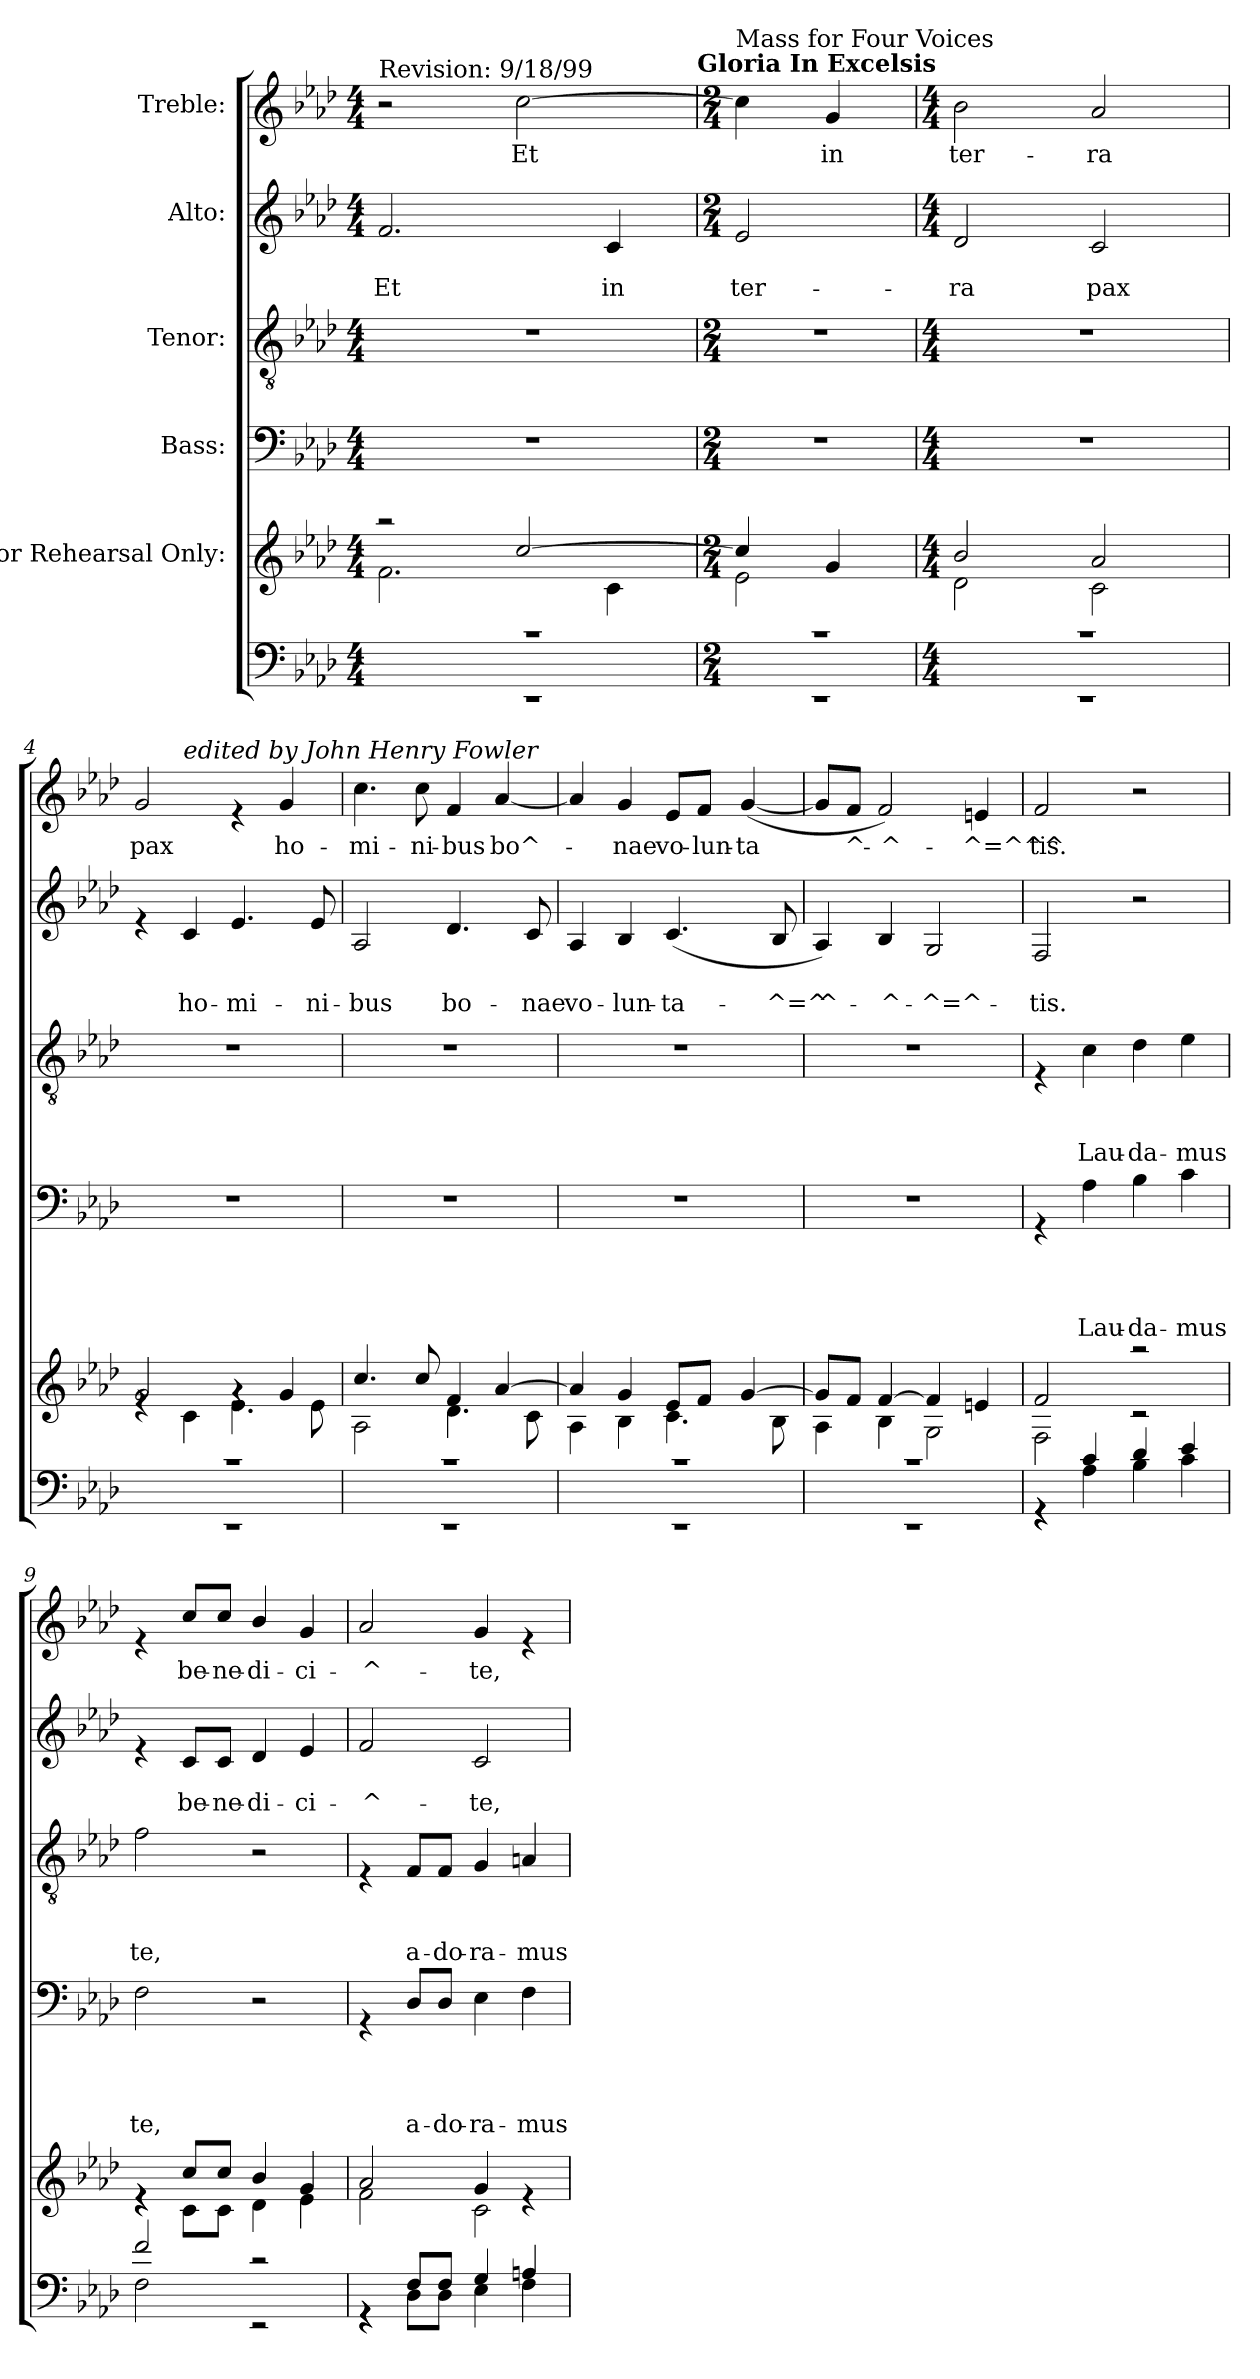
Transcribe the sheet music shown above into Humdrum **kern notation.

**kern	**kern	**kern	**text	**text	**text	**text	**kern	**text	**text	**text	**kern	**text	**text	**kern	**text
*part6	*part5	*part4	*part4	*part4	*part4	*part4	*part3	*part3	*part3	*part3	*part2	*part2	*part2	*part1	*part1
*staff6	*staff5	*staff4	*staff4	*staff4	*staff4	*staff4	*staff3	*staff3	*staff3	*staff3	*staff2	*staff2	*staff2	*staff1	*staff1
*	*I"For Rehearsal Only:	*I"Bass:	*	*	*	*	*I"Tenor:	*	*	*	*I"Alto:	*	*	*I"Treble:	*
*clefF4	*clefG2	*clefF4	*	*	*	*	*clefGv2	*	*	*	*clefG2	*	*	*clefG2	*
*k[b-e-a-d-]	*k[b-e-a-d-]	*k[b-e-a-d-]	*	*	*	*	*k[b-e-a-d-]	*	*	*	*k[b-e-a-d-]	*	*	*k[b-e-a-d-]	*
*A-:	*A-:	*A-:	*	*	*	*	*A-:	*	*	*	*A-:	*	*	*A-:	*
*M4/4	*M4/4	*M4/4	*	*	*	*	*M4/4	*	*	*	*M4/4	*	*	*M4/4	*
=1	=1	=1	=1	=1	=1	=1	=1	=1	=1	=1	=1	=1	=1	=1	=1
*^	*^	*	*	*	*	*	*	*	*	*	*	*	*	*	*
!	!	!	!	!	!	!	!	!	!	!	!	!	!	!	!	!LO:TX:a:t=Revision&colon;  9/18/99	!
!	!	!	!	!	!	!	!	!	!	!	!	!	!	!	!LO:LY:b	!	!
1rc	1rEE	2raa	2.f\	1r	.	.	.	.	1r	.	.	.	2.f/	.	Et	2r	.
!	!	!	!	!	!	!	!	!	!	!	!	!	!	!	!	!	!LO:LY:b
.	.	[<2cc/	.	.	.	.	.	.	.	.	.	.	.	.	.	[>2cc\	Et
!	!	!	!	!	!	!	!	!	!	!	!	!	!	!	!LO:LY:b	!	!
.	.	.	4c\	.	.	.	.	.	.	.	.	.	4c/	.	in	.	.
!	!	!	!	!	!	!	!	!	!	!	!	!	!	!	!	!LO:TX:a:B:t=Gloria In Excelsis	!
=2	=2	=2	=2	=2	=2	=2	=2	=2	=2	=2	=2	=2	=2	=2	=2	=2	=2
*M2/4	*	*M2/4	*	*M2/4	*	*	*	*	*M2/4	*	*	*	*M2/4	*	*	*M2/4	*
!	!	!	!	!	!	!	!	!	!	!	!	!	!	!	!	!LO:TX:a:t=Mass for Four Voices	!
!	!	!	!	!	!	!	!	!	!	!	!	!	!	!	!LO:LY:b	!	!
2rc	2rEE	4cc/]	2e-\	2r	.	.	.	.	2r	.	.	.	2e-/	.	ter-	4cc\]	.
!	!	!	!	!	!	!	!	!	!	!	!	!	!	!	!	!	!LO:LY:b
.	.	4g/	.	.	.	.	.	.	.	.	.	.	.	.	.	4g/	in
=3	=3	=3	=3	=3	=3	=3	=3	=3	=3	=3	=3	=3	=3	=3	=3	=3	=3
*M4/4	*	*M4/4	*	*M4/4	*	*	*	*	*M4/4	*	*	*	*M4/4	*	*	*M4/4	*
!	!	!	!	!	!	!	!	!	!	!	!	!	!	!	!LO:LY:b	!	!LO:LY:b
1rc	1rEE	2b-/	2d-\	1r	.	.	.	.	1r	.	.	.	2d-/	.	-ra	2b-\	ter-
!	!	!	!	!	!	!	!	!	!	!	!	!	!	!	!LO:LY:b	!	!LO:LY:b
.	.	2a-/	2c\	.	.	.	.	.	.	.	.	.	2c/	.	pax	2a-/	-ra
=4	=4	=4	=4	=4	=4	=4	=4	=4	=4	=4	=4	=4	=4	=4	=4	=4	=4
!	!	!	!	!	!	!	!	!	!	!	!	!	!	!	!	!	!LO:LY:b
*	*	*	*	*	*	*	*	*	*	*	*	*	*	*	*	*^	*
1rc	1rEE	2g/	4re	1r	.	.	.	.	1r	.	.	.	4re	.	.	2g/	4ryy	pax
!	!	!	!	!	!	!	!	!	!	!	!	!	!	!	!	!	!LO:TX:a:i:t=edited by John Henry Fowler	!
!	!	!	!	!	!	!	!	!	!	!	!	!	!	!	!LO:LY:b	!	!	!
.	.	.	4c\	.	.	.	.	.	.	.	.	.	4c/	.	ho-	.	2.ryy	.
!	!	!	!	!	!	!	!	!	!	!	!	!	!	!	!LO:LY:b	!	!	!
.	.	4rf	4.e-\	.	.	.	.	.	.	.	.	.	4.e-/	.	-mi-	4re	.	.
!	!	!	!	!	!	!	!	!	!	!	!	!	!	!	!	!	!	!LO:LY:b
.	.	4g/	.	.	.	.	.	.	.	.	.	.	.	.	.	4g/	.	ho-
!	!	!	!	!	!	!	!	!	!	!	!	!	!	!	!LO:LY:b	!	!	!
.	.	.	8e-\	.	.	.	.	.	.	.	.	.	8e-/	.	-ni-	.	.	.
=5	=5	=5	=5	=5	=5	=5	=5	=5	=5	=5	=5	=5	=5	=5	=5	=5	=5	=5
!	!	!	!	!	!	!	!	!	!	!	!	!	!	!	!	!LO:TX:a:B:t=William Byrd	!	!
!	!	!	!	!	!	!	!	!	!	!	!	!	!	!	!	!LO:TX:a:t=( 1543 - 1623 )	!	!
!	!	!	!	!	!	!	!	!	!	!	!	!	!	!	!LO:LY:b	!	!	!LO:LY:b
*	*	*	*	*	*	*	*	*	*	*	*	*	*	*	*	*v	*v	*
1rc	1rEE	4.cc/	2A-\	1r	.	.	.	.	1r	.	.	.	2A-/	.	-bus	4.cc\	-mi-
!	!	!	!	!	!	!	!	!	!	!	!	!	!	!	!	!	!LO:LY:b
.	.	8cc/	.	.	.	.	.	.	.	.	.	.	.	.	.	8cc\	-ni-
!	!	!	!	!	!	!	!	!	!	!	!	!	!	!	!LO:LY:b	!	!LO:LY:b
.	.	4f/	4.d-\	.	.	.	.	.	.	.	.	.	4.d-/	.	bo-	4f/	-bus
!	!	!	!	!	!	!	!	!	!	!	!	!	!	!	!	!	!LO:LY:b
.	.	[<4a-/	.	.	.	.	.	.	.	.	.	.	.	.	.	[<4a-/	bo^-
!	!	!	!	!	!	!	!	!	!	!	!	!	!	!	!LO:LY:b	!	!
.	.	.	8c\	.	.	.	.	.	.	.	.	.	8c/	.	-nae	.	.
!!LO:LB:g=z
=6	=6	=6	=6	=6	=6	=6	=6	=6	=6	=6	=6	=6	=6	=6	=6	=6	=6
!	!	!	!	!	!	!	!	!	!	!	!	!	!	!	!LO:LY:b	!	!
1rc	1rEE	4a-/]	4A-\	1r	.	.	.	.	1r	.	.	.	4A-/	.	vo-	4a-/]	.
!	!	!	!	!	!	!	!	!	!	!	!	!	!	!	!LO:LY:b	!	!LO:LY:b
.	.	4g/	4B-\	.	.	.	.	.	.	.	.	.	4B-/	.	-lun-	4g/	-nae
!	!	!	!	!	!	!	!	!	!	!	!	!	!	!	!LO:LY:b	!	!LO:LY:b
.	.	8e-/L	4.c\	.	.	.	.	.	.	.	.	.	(<4.c/	.	-ta-	8e-/L	vo-
!	!	!	!	!	!	!	!	!	!	!	!	!	!	!	!	!	!LO:LY:b
.	.	8f/J	.	.	.	.	.	.	.	.	.	.	.	.	.	8f/J	-lun-
!	!	!	!	!	!	!	!	!	!	!	!	!	!	!	!	!	!LO:LY:b
.	.	[<4g/	.	.	.	.	.	.	.	.	.	.	.	.	.	(<[<4g/	-ta
!	!	!	!	!	!	!	!	!	!	!	!	!	!	!	!LO:LY:b	!	!
.	.	.	8B-\	.	.	.	.	.	.	.	.	.	8B-/	.	-^=^	.	.
=7	=7	=7	=7	=7	=7	=7	=7	=7	=7	=7	=7	=7	=7	=7	=7	=7	=7
!	!	!	!	!	!	!	!	!	!	!	!	!	!	!	!LO:LY:b	!	!
1rc	1rEE	8g/L]	4A-\	1r	.	.	.	.	1r	.	.	.	4A-/)	.	^-	8g/L]	.
!	!	!	!	!	!	!	!	!	!	!	!	!	!	!	!	!	!LO:LY:b
.	.	8f/J	.	.	.	.	.	.	.	.	.	.	.	.	.	8f/J	^-
!	!	!	!	!	!	!	!	!	!	!	!	!	!	!	!LO:LY:b	!	!LO:LY:b
.	.	[<4f/	4B-\	.	.	.	.	.	.	.	.	.	4B-/	.	-^-	2f/)	-^-
!	!	!	!	!	!	!	!	!	!	!	!	!	!	!	!LO:LY:b	!	!
.	.	4f/]	2G\	.	.	.	.	.	.	.	.	.	2G/	.	-^=^-	.	.
!	!	!	!	!	!	!	!	!	!	!	!	!	!	!	!	!	!LO:LY:b
.	.	4en/	.	.	.	.	.	.	.	.	.	.	.	.	.	4en/	-^=^^^
=8	=8	=8	=8	=8	=8	=8	=8	=8	=8	=8	=8	=8	=8	=8	=8	=8	=8
!	!	!	!	!	!	!	!	!	!	!	!	!	!	!	!LO:LY:b	!	!LO:LY:b
4rGG	4rGG	2f/	2F\	4rGG	.	.	.	.	4rE	.	.	.	2F/	.	-tis.	2f/	tis.
!	!	!	!	!	!	!	!	!LO:LY:b	!	!	!	!LO:LY:b	!	!	!	!	!
4c/	4A-\	.	.	4A-\	.	.	.	Lau-	4c\	.	.	Lau-	.	.	.	.	.
!	!	!	!	!	!	!	!	!LO:LY:b	!	!	!	!LO:LY:b	!	!	!	!	!
4d-/	4B-\	2raa	2rc	4B-\	.	.	.	-da-	4d-\	.	.	-da-	2r	.	.	2r	.
!	!	!	!	!	!	!	!	!LO:LY:b	!	!	!	!LO:LY:b	!	!	!	!	!
4e-/	4c\	.	.	4c\	.	.	.	-mus	4e-\	.	.	-mus	.	.	.	.	.
=9	=9	=9	=9	=9	=9	=9	=9	=9	=9	=9	=9	=9	=9	=9	=9	=9	=9
!	!	!	!	!	!	!	!	!LO:LY:b	!	!	!	!LO:LY:b	!	!	!	!	!
2f/	2F\	4re	4re	2F\	.	.	.	te,	2f\	.	.	te,	4re	.	.	4re	.
!	!	!	!	!	!	!	!	!	!	!	!	!	!	!	!LO:LY:b	!	!LO:LY:b
.	.	8cc/L	8c\L	.	.	.	.	.	.	.	.	.	8c/L	.	be-	8cc/L	be-
!	!	!	!	!	!	!	!	!	!	!	!	!	!	!	!LO:LY:b	!	!LO:LY:b
.	.	8cc/J	8c\J	.	.	.	.	.	.	.	.	.	8c/J	.	-ne-	8cc/J	-ne-
!	!	!	!	!	!	!	!	!	!	!	!	!	!	!	!LO:LY:b	!	!LO:LY:b
2rc	2rEE	4b-/	4d-\	2r	.	.	.	.	2r	.	.	.	4d-/	.	-di-	4b-/	-di-
!	!	!	!	!	!	!	!	!	!	!	!	!	!	!	!LO:LY:b	!	!LO:LY:b
.	.	4g/	4e-\	.	.	.	.	.	.	.	.	.	4e-/	.	-ci-	4g/	-ci-
!!LO:LB:g=z
=10	=10	=10	=10	=10	=10	=10	=10	=10	=10	=10	=10	=10	=10	=10	=10	=10	=10
!	!	!	!	!	!	!	!	!	!	!	!	!	!	!	!LO:LY:b	!	!LO:LY:b
4rGG	4rGG	2a-/	2f\	4rGG	.	.	.	.	4rE	.	.	.	2f/	.	-^-	2a-/	-^-
!	!	!	!	!	!	!	!	!LO:LY:b	!	!	!	!LO:LY:b	!	!	!	!	!
8F/L	8D-\L	.	.	8D-/L	.	.	.	a-	8F/L	.	.	a-	.	.	.	.	.
!	!	!	!	!	!	!	!	!LO:LY:b	!	!	!	!LO:LY:b	!	!	!	!	!
8F/J	8D-\J	.	.	8D-/J	.	.	.	-do-	8F/J	.	.	-do-	.	.	.	.	.
!	!	!	!	!	!	!	!	!LO:LY:b	!	!	!	!LO:LY:b	!	!	!LO:LY:b	!	!LO:LY:b
4G/	4E-\	4g/	2c\	4E-\	.	.	.	-ra-	4G/	.	.	-ra-	2c/	.	-te,	4g/	-te,
!	!	!	!	!	!	!	!	!LO:LY:b	!	!	!	!LO:LY:b	!	!	!	!	!
4An/	4F\	4re	.	4F\	.	.	.	-mus	4An/	.	.	-mus	.	.	.	4re	.
*v	*v	*	*	*	*	*	*	*	*	*	*	*	*	*	*	*	*
*	*v	*v	*	*	*	*	*	*	*	*	*	*	*	*	*	*
=	=	=	=	=	=	=	=	=	=	=	=	=	=	=	=
*-	*-	*-	*-	*-	*-	*-	*-	*-	*-	*-	*-	*-	*-	*-	*-
